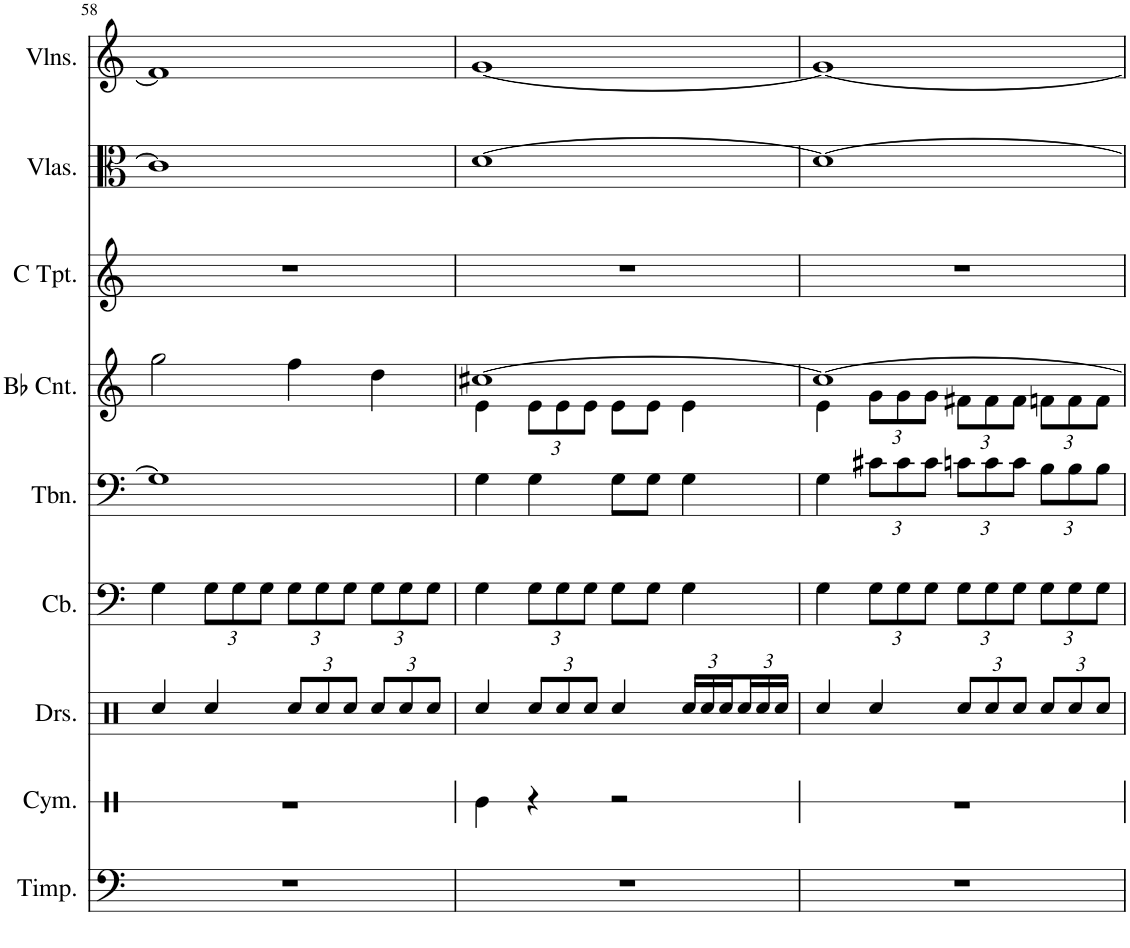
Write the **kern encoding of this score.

**kern	**kern	**kern	**kern	**kern	**kern	**kern	**kern	**kern
*part9	*part8	*part7	*part6	*part5	*part4	*part3	*part2	*part1
*staff9	*staff8	*staff7	*staff6	*staff5	*staff4	*staff3	*staff2	*staff1
*I"Timpani, Timpani	*I"Cymbal, Orchestral Cymbal	*I"Drumset, Snare Drum	*I"Contrabass, Bass	*I"Trombone, Trombone	*I"Bb Cornet, Trumpet	*I"C Trumpet, Trumpet	*I"Violas, Shrt.String Ensemble	*I"Violins, Shrt.String Ensemble
*I'Timp.	*I'Cym.	*I'Drs.	*I'Cb.	*I'Tbn.	*I'Bb Cnt.	*I'C Tpt.	*I'Vlas.	*I'Vlns.
!!LO:PB:g=z
*clefF4	*clefX	*clefX	*clefF4	*clefF4	*clefG2	*clefG2	*clefC3	*clefG2
*	*	*	*Trd7c12	*	*Trd1c2	*	*	*
*k[]	*k[]	*k[]	*k[]	*k[]	*k[]	*k[]	*k[]	*k[]
*M4/4	*M4/4	*M4/4	*M4/4	*M4/4	*M4/4	*M4/4	*M4/4	*M4/4
=58	=58	=58	=58	=58	=58	=58	=58	=58
1r	1r	4Rcc/	4G\	1G#]	2gg\	1r	1c#]	1f]
*	*	*	*Xbrackettup	*	*	*	*	*
.	.	4Rcc/	12G\L	.	.	.	.	.
.	.	.	12G\	.	.	.	.	.
.	.	.	12G\J	.	.	.	.	.
*	*	*Xbrackettup	*	*	*	*	*	*
.	.	12Rcc/L	12G\L	.	4ff\	.	.	.
.	.	12Rcc/	12G\	.	.	.	.	.
.	.	12Rcc/J	12G\J	.	.	.	.	.
.	.	12Rcc/L	12G\L	.	4dd\	.	.	.
.	.	12Rcc/	12G\	.	.	.	.	.
.	.	12Rcc/J	12G\J	.	.	.	.	.
=59	=59	=59	=59	=59	=59	=59	=59	=59
*	*	*	*	*	*^	*	*	*
1r	4Re\	4Rcc/	4G\	4G\	[1cc#X	4e\	1r	[1d	[1g
*	*	*	*	*	*	*Xbrackettup	*	*	*
.	4r	12Rcc/L	12G\L	4G\	.	12e\L	.	.	.
.	.	12Rcc/	12G\	.	.	12e\	.	.	.
.	.	12Rcc/J	12G\J	.	.	12e\J	.	.	.
.	2r	4Rcc/	8G\L	8G\L	.	8e\L	.	.	.
.	.	.	8G\J	8G\J	.	8e\J	.	.	.
.	.	24Rcc/LL	4G\	4G\	.	4e\	.	.	.
.	.	24Rcc/	.	.	.	.	.	.	.
.	.	24Rcc/	.	.	.	.	.	.	.
.	.	24Rcc/	.	.	.	.	.	.	.
.	.	24Rcc/	.	.	.	.	.	.	.
.	.	24Rcc/JJ	.	.	.	.	.	.	.
=60	=60	=60	=60	=60	=60	=60	=60	=60	=60
1r	1r	4Rcc/	4G\	4G\	1cc#_	4e\	1r	1d_	1g_
*	*	*	*	*Xbrackettup	*	*	*	*	*
.	.	4Rcc/	12G\L	12c#X\L	.	12g\L	.	.	.
.	.	.	12G\	12c#\	.	12g\	.	.	.
.	.	.	12G\J	12c#\J	.	12g\J	.	.	.
.	.	12Rcc/L	12G\L	12cn\L	.	12f#X\L	.	.	.
.	.	12Rcc/	12G\	12c\	.	12f#\	.	.	.
.	.	12Rcc/J	12G\J	12c\J	.	12f#\J	.	.	.
.	.	12Rcc/L	12G\L	12B\L	.	12fn\L	.	.	.
.	.	12Rcc/	12G\	12B\	.	12f\	.	.	.
.	.	12Rcc/J	12G\J	12B\J	.	12f\J	.	.	.
*	*	*	*	*	*v	*v	*	*	*
=	=	=	=	=	=	=	=	=
*-	*-	*-	*-	*-	*-	*-	*-	*-
